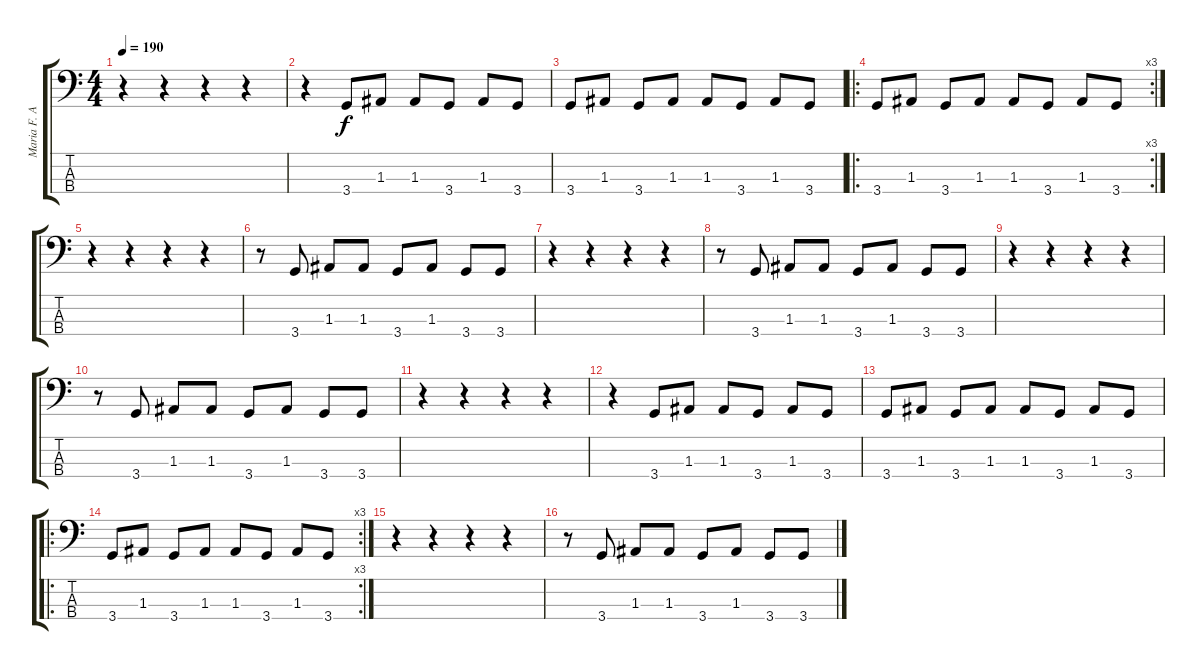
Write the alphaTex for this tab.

\track ("Maria F. Aldana" "Maria F. A") {instrument electricbasspick}
\staff {score tabs}
\tuning (G2 D2 A1 E1) {hide}
\ts (4 4)
\tempo 190
\clef f4
\ks c
r.4{dy f instrument electricbasspick} r.4 r.4 r.4 |
r.4 3.4.8 1.3.8 1.3.8 3.4.8 1.3.8 3.4.8 |
3.4.8 1.3.8 3.4.8 1.3.8 1.3.8 3.4.8 1.3.8 3.4.8 |
\ro
\rc 3
3.4.8 1.3.8 3.4.8 1.3.8 1.3.8 3.4.8 1.3.8 3.4.8 |
r.4 r.4 r.4 r.4 |
r.8 3.4.8 1.3.8 1.3.8 3.4.8 1.3.8 3.4.8 3.4.8 |
r.4 r.4 r.4 r.4 |
r.8 3.4.8 1.3.8 1.3.8 3.4.8 1.3.8 3.4.8 3.4.8 |
r.4 r.4 r.4 r.4 |
r.8 3.4.8 1.3.8 1.3.8 3.4.8 1.3.8 3.4.8 3.4.8 |
r.4 r.4 r.4 r.4 |
r.4 3.4.8 1.3.8 1.3.8 3.4.8 1.3.8 3.4.8 |
3.4.8 1.3.8 3.4.8 1.3.8 1.3.8 3.4.8 1.3.8 3.4.8 |
\ro
\rc 3
3.4.8 1.3.8 3.4.8 1.3.8 1.3.8 3.4.8 1.3.8 3.4.8 |
r.4 r.4 r.4 r.4 |
r.8 3.4.8 1.3.8 1.3.8 3.4.8 1.3.8 3.4.8 3.4.8
